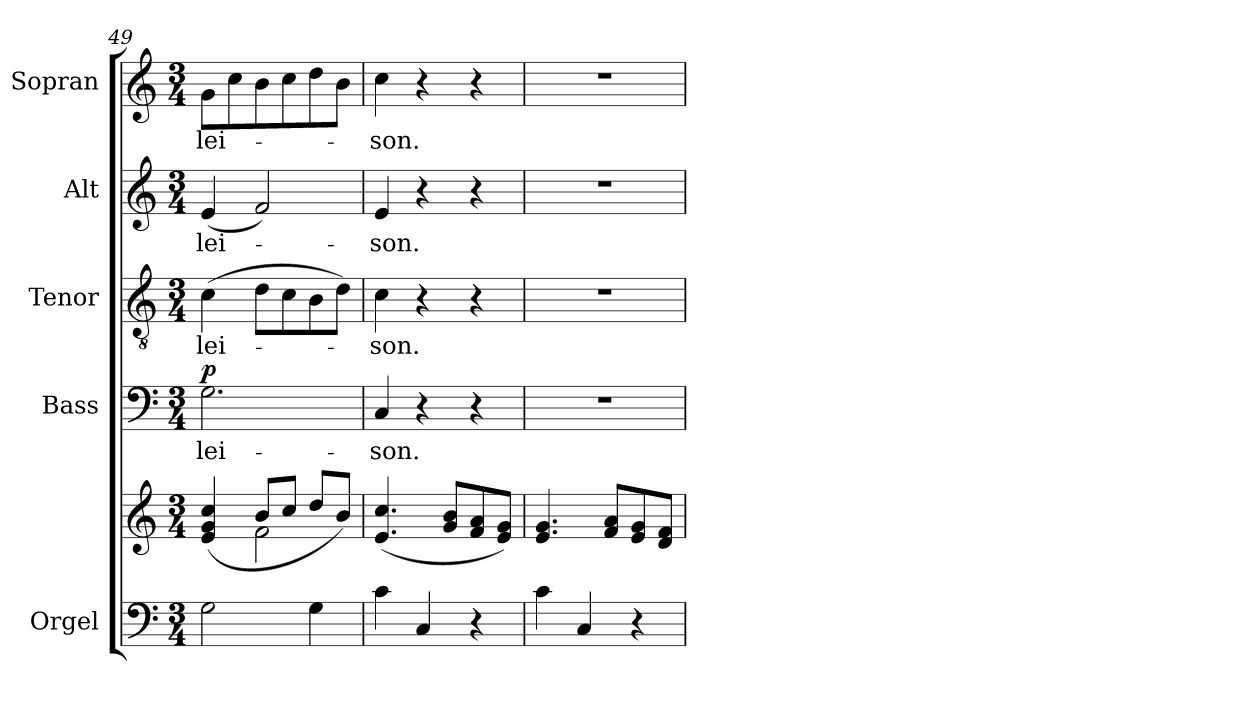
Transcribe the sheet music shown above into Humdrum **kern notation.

**kern	**kern	**kern	**text	**dynam	**kern	**text	**kern	**text	**kern	**text
*part5	*part5	*part4	*part4	*part4	*part3	*part3	*part2	*part2	*part1	*part1
*staff6	*staff5	*staff4	*staff4	*staff4	*staff3	*staff3	*staff2	*staff2	*staff1	*staff1
*I"Orgel	*	*I"Bass	*	*	*I"Tenor	*	*I"Alt	*	*I"Sopran	*
*I'Org.	*	*I'B.	*	*	*I'T.	*	*I'A.	*	*I'S.	*
*clefF4	*clefG2	*clefF4	*	*	*clefGv2	*	*clefG2	*	*clefG2	*
*k[]	*k[]	*k[]	*	*	*k[]	*	*k[]	*	*k[]	*
*C:	*C:	*C:	*	*	*C:	*	*C:	*	*C:	*
*M3/4	*M3/4	*M3/4	*	*	*M3/4	*	*M3/4	*	*M3/4	*
=49	=49	=49	=49	=49	=49	=49	=49	=49	=49	=49
*	*^	*	*	*	*	*	*	*	*	*
!	!	!	!	!LO:LY:b	!LO:DY:a	!	!LO:LY:b	!	!LO:LY:b	!	!LO:LY:b
2G\	(4e/ 4g/ 4cc/	4ryy	2.G\	-lei-	p	(>4c\	-lei-	(<4e/	-lei-	8g\L	-lei-
.	.	.	.	.	.	.	.	.	.	8cc\	.
.	8b/L	2f\	.	.	.	8d\L	.	2f/)	.	8b\	.
.	8cc/J	.	.	.	.	8c\	.	.	.	8cc\	.
4G\	8dd/L	.	.	.	.	8B\	.	.	.	8dd\	.
.	8b/J)	.	.	.	.	8d\J)	.	.	.	8b\J	.
*	*v	*v	*	*	*	*	*	*	*	*	*
=50	=50	=50	=50	=50	=50	=50	=50	=50	=50	=50
!	!	!	!LO:LY:b	!	!	!LO:LY:b	!	!LO:LY:b	!	!LO:LY:b
4c\	(<4.e/ 4.cc/	4C/	-son.	.	4c\	-son.	4e/	-son.	4cc\	-son.
4C/	.	4r	.	.	4r	.	4r	.	4r	.
.	8g/ 8b/L	.	.	.	.	.	.	.	.	.
4r	8f/ 8a/	4r	.	.	4r	.	4r	.	4r	.
.	8e/ 8g/J)	.	.	.	.	.	.	.	.	.
=51	=51	=51	=51	=51	=51	=51	=51	=51	=51	=51
4c\	4.e/ 4.g/	2.r	.	.	2.r	.	2.r	.	2.r	.
4C/	.	.	.	.	.	.	.	.	.	.
.	8f/ 8a/L	.	.	.	.	.	.	.	.	.
4r	8e/ 8g/	.	.	.	.	.	.	.	.	.
.	8d/ 8f/J	.	.	.	.	.	.	.	.	.
=	=	=	=	=	=	=	=	=	=	=
*-	*-	*-	*-	*-	*-	*-	*-	*-	*-	*-
